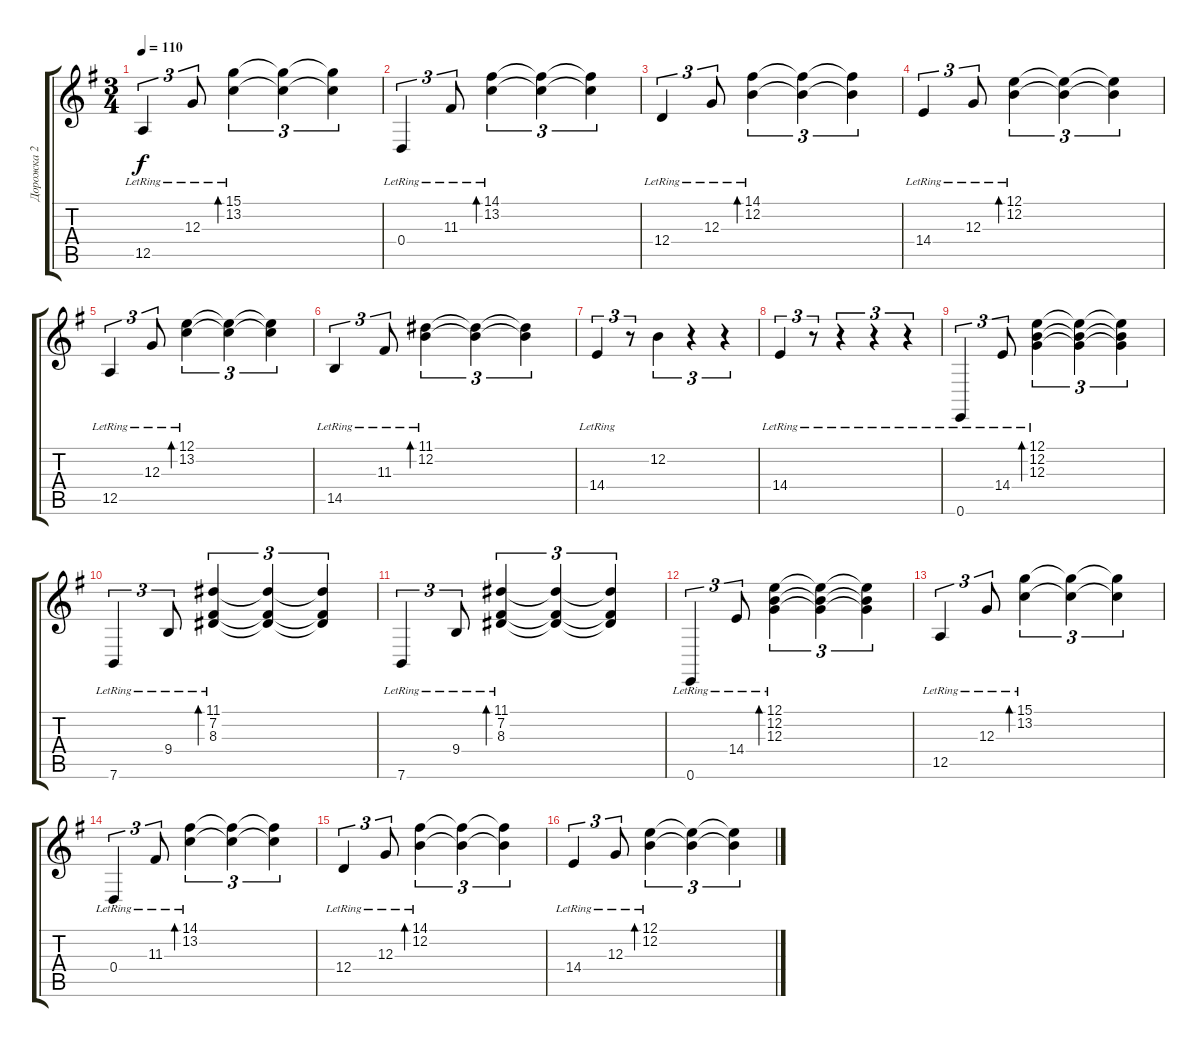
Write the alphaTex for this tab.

\track ("Дорожка 2" "Дорожка 2") {instrument brightacousticpiano}
\staff {score tabs}
\tuning (E4 B3 G3 D3 A2 E2) {hide}
\ts (3 4)
\tempo 110
\clef g2
\ks eminor
12.5{lr}.4{tu (3 2) dy f} 12.3{lr}.8{tu (3 2)} (15.1{lr} 13.2{lr}).4{tu (3 2) bd 240} (15.1{t} 13.2{t}).4{tu (3 2)} (15.1{t} 13.2{t}).4{tu (3 2)} |
0.4{lr}.4{tu (3 2)} 11.3{lr}.8{tu (3 2)} (14.1{lr} 13.2{lr}).4{tu (3 2) bd 240} (14.1{t} 13.2{t}).4{tu (3 2)} (14.1{t} 13.2{t}).4{tu (3 2)} |
12.4{lr}.4{tu (3 2)} 12.3{lr}.8{tu (3 2)} (14.1{lr} 12.2{lr}).4{tu (3 2) bd 240} (14.1{t} 12.2{t}).4{tu (3 2)} (14.1{t} 12.2{t}).4{tu (3 2)} |
14.4{lr}.4{tu (3 2)} 12.3{lr}.8{tu (3 2)} (12.1{lr} 12.2{lr}).4{tu (3 2) bd 240} (12.1{t} 12.2{t}).4{tu (3 2)} (12.1{t} 12.2{t}).4{tu (3 2)} |
12.5{lr}.4{tu (3 2)} 12.3{lr}.8{tu (3 2)} (12.1{lr} 13.2{lr}).4{tu (3 2) bd 240} (12.1{t} 13.2{t}).4{tu (3 2)} (12.1{t} 13.2{t}).4{tu (3 2)} |
14.5{lr}.4{tu (3 2)} 11.3{lr}.8{tu (3 2)} (11.1{lr} 12.2{lr}).4{tu (3 2) bd 240} (11.1{t} 12.2{t}).4{tu (3 2)} (11.1{t} 12.2{t}).4{tu (3 2)} |
14.4{lr}.4{tu (3 2)} r.8{tu (3 2)} 12.2.4{tu (3 2)} r.4{tu (3 2)} r.4{tu (3 2)} |
14.4{lr}.4{tu (3 2)} r.8{tu (3 2)} r.4{tu (3 2)} r.4{tu (3 2)} r.4{tu (3 2)} |
0.6{lr}.4{tu (3 2)} 14.4{lr}.8{tu (3 2)} (12.1{lr} 12.2{lr} 12.3{lr}).4{tu (3 2) bd 240} (12.1{t} 12.2{t} 12.3{t}).4{tu (3 2)} (12.1{t} 12.2{t} 12.3{t}).4{tu (3 2)} |
7.6{lr}.4{tu (3 2)} 9.4{lr}.8{tu (3 2)} (11.1{lr} 7.2{lr} 8.3{lr}).4{tu (3 2) bd 240} (11.1{t} 7.2{t} 8.3{t}).4{tu (3 2)} (11.1{t} 7.2{t} 8.3{t}).4{tu (3 2)} |
7.6{lr}.4{tu (3 2)} 9.4{lr}.8{tu (3 2)} (11.1{lr} 7.2{lr} 8.3{lr}).4{tu (3 2) bd 240} (11.1{t} 7.2{t} 8.3{t}).4{tu (3 2)} (11.1{t} 7.2{t} 8.3{t}).4{tu (3 2)} |
0.6{lr}.4{tu (3 2)} 14.4{lr}.8{tu (3 2)} (12.1{lr} 12.2{lr} 12.3{lr}).4{tu (3 2) bd 240} (12.1{t} 12.2{t} 12.3{t}).4{tu (3 2)} (12.1{t} 12.2{t} 12.3{t}).4{tu (3 2)} |
12.5{lr}.4{tu (3 2)} 12.3{lr}.8{tu (3 2)} (15.1{lr} 13.2{lr}).4{tu (3 2) bd 240} (15.1{t} 13.2{t}).4{tu (3 2)} (15.1{t} 13.2{t}).4{tu (3 2)} |
0.4{lr}.4{tu (3 2)} 11.3{lr}.8{tu (3 2)} (14.1{lr} 13.2{lr}).4{tu (3 2) bd 240} (14.1{t} 13.2{t}).4{tu (3 2)} (14.1{t} 13.2{t}).4{tu (3 2)} |
12.4{lr}.4{tu (3 2)} 12.3{lr}.8{tu (3 2)} (14.1{lr} 12.2{lr}).4{tu (3 2) bd 240} (14.1{t} 12.2{t}).4{tu (3 2)} (14.1{t} 12.2{t}).4{tu (3 2)} |
14.4{lr}.4{tu (3 2)} 12.3{lr}.8{tu (3 2)} (12.1{lr} 12.2{lr}).4{tu (3 2) bd 240} (12.1{t} 12.2{t}).4{tu (3 2)} (12.1{t} 12.2{t}).4{tu (3 2)}
